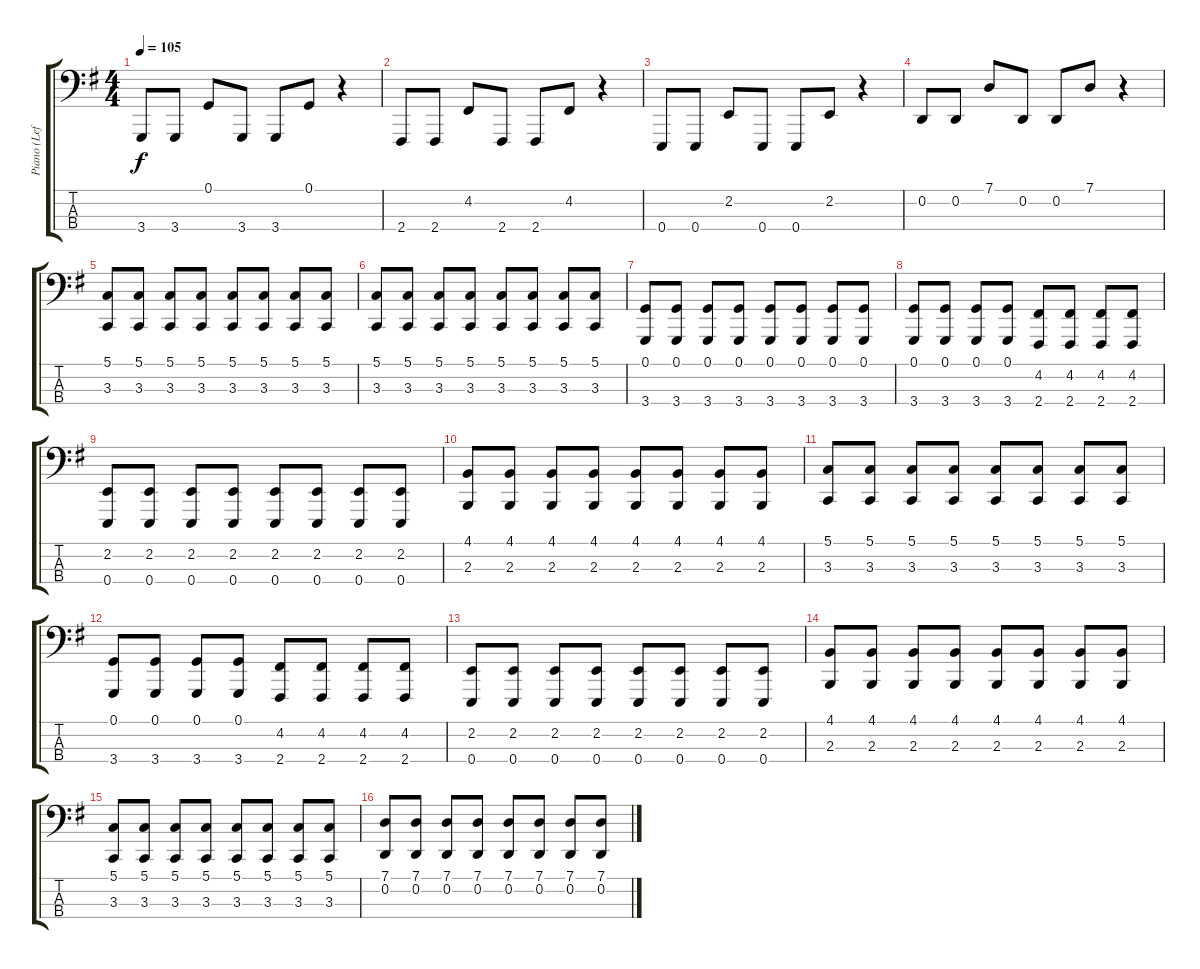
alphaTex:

\track ("Piano (Left Hand)" "Piano (Lef") {instrument acousticgrandpiano}
\staff {score tabs}
\tuning (G2 D2 A1 E1) {hide}
\ts (4 4)
\tempo 105
\clef f4
\ks g
3.4.8{dy f} 3.4.8 0.1.8 3.4.8 3.4.8 0.1.8 r.4 |
2.4.8 2.4.8 4.2.8 2.4.8 2.4.8 4.2.8 r.4 |
0.4.8 0.4.8 2.2.8 0.4.8 0.4.8 2.2.8 r.4 |
0.2.8 0.2.8 7.1.8 0.2.8 0.2.8 7.1.8 r.4 |
(5.1 3.3).8 (5.1 3.3).8 (5.1 3.3).8 (5.1 3.3).8 (5.1 3.3).8 (5.1 3.3).8 (5.1 3.3).8 (5.1 3.3).8 |
(5.1 3.3).8 (5.1 3.3).8 (5.1 3.3).8 (5.1 3.3).8 (5.1 3.3).8 (5.1 3.3).8 (5.1 3.3).8 (5.1 3.3).8 |
(0.1 3.4).8 (0.1 3.4).8 (0.1 3.4).8 (0.1 3.4).8 (0.1 3.4).8 (0.1 3.4).8 (0.1 3.4).8 (0.1 3.4).8 |
(0.1 3.4).8 (0.1 3.4).8 (0.1 3.4).8 (0.1 3.4).8 (4.2 2.4).8 (4.2 2.4).8 (4.2 2.4).8 (4.2 2.4).8 |
(2.2 0.4).8 (2.2 0.4).8 (2.2 0.4).8 (2.2 0.4).8 (2.2 0.4).8 (2.2 0.4).8 (2.2 0.4).8 (2.2 0.4).8 |
(4.1 2.3).8 (4.1 2.3).8 (4.1 2.3).8 (4.1 2.3).8 (4.1 2.3).8 (4.1 2.3).8 (4.1 2.3).8 (4.1 2.3).8 |
(5.1 3.3).8 (5.1 3.3).8 (5.1 3.3).8 (5.1 3.3).8 (5.1 3.3).8 (5.1 3.3).8 (5.1 3.3).8 (5.1 3.3).8 |
(0.1 3.4).8 (0.1 3.4).8 (0.1 3.4).8 (0.1 3.4).8 (4.2 2.4).8 (4.2 2.4).8 (4.2 2.4).8 (4.2 2.4).8 |
(2.2 0.4).8 (2.2 0.4).8 (2.2 0.4).8 (2.2 0.4).8 (2.2 0.4).8 (2.2 0.4).8 (2.2 0.4).8 (2.2 0.4).8 |
(4.1 2.3).8 (4.1 2.3).8 (4.1 2.3).8 (4.1 2.3).8 (4.1 2.3).8 (4.1 2.3).8 (4.1 2.3).8 (4.1 2.3).8 |
(5.1 3.3).8 (5.1 3.3).8 (5.1 3.3).8 (5.1 3.3).8 (5.1 3.3).8 (5.1 3.3).8 (5.1 3.3).8 (5.1 3.3).8 |
(7.1 0.2).8 (7.1 0.2).8 (7.1 0.2).8 (7.1 0.2).8 (7.1 0.2).8 (7.1 0.2).8 (7.1 0.2).8 (7.1 0.2).8
